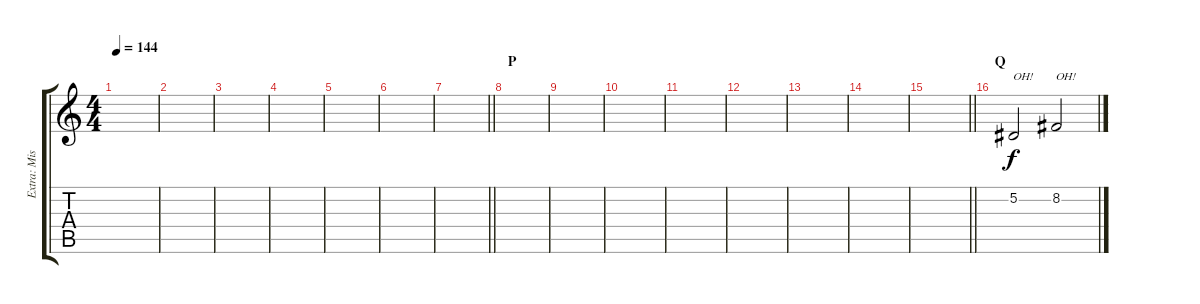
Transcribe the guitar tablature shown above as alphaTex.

\track ("Extra: Misc" "Extra: Mis") {instrument pad4choir}
\staff {score tabs}
\tuning (Eb4 Bb3 Gb3 Db3 Ab2 Eb2) {hide}
\ts (4 4)
\tempo 144
\clef g2
\ks c
|
|
|
|
|
|
\barLineRight lightlight
|
\section ("" "P")
|
|
|
|
|
|
|
\barLineRight lightlight
|
\section ("" "Q")
5.2.2{txt "OH!"} 8.2.2{txt "OH!"}
